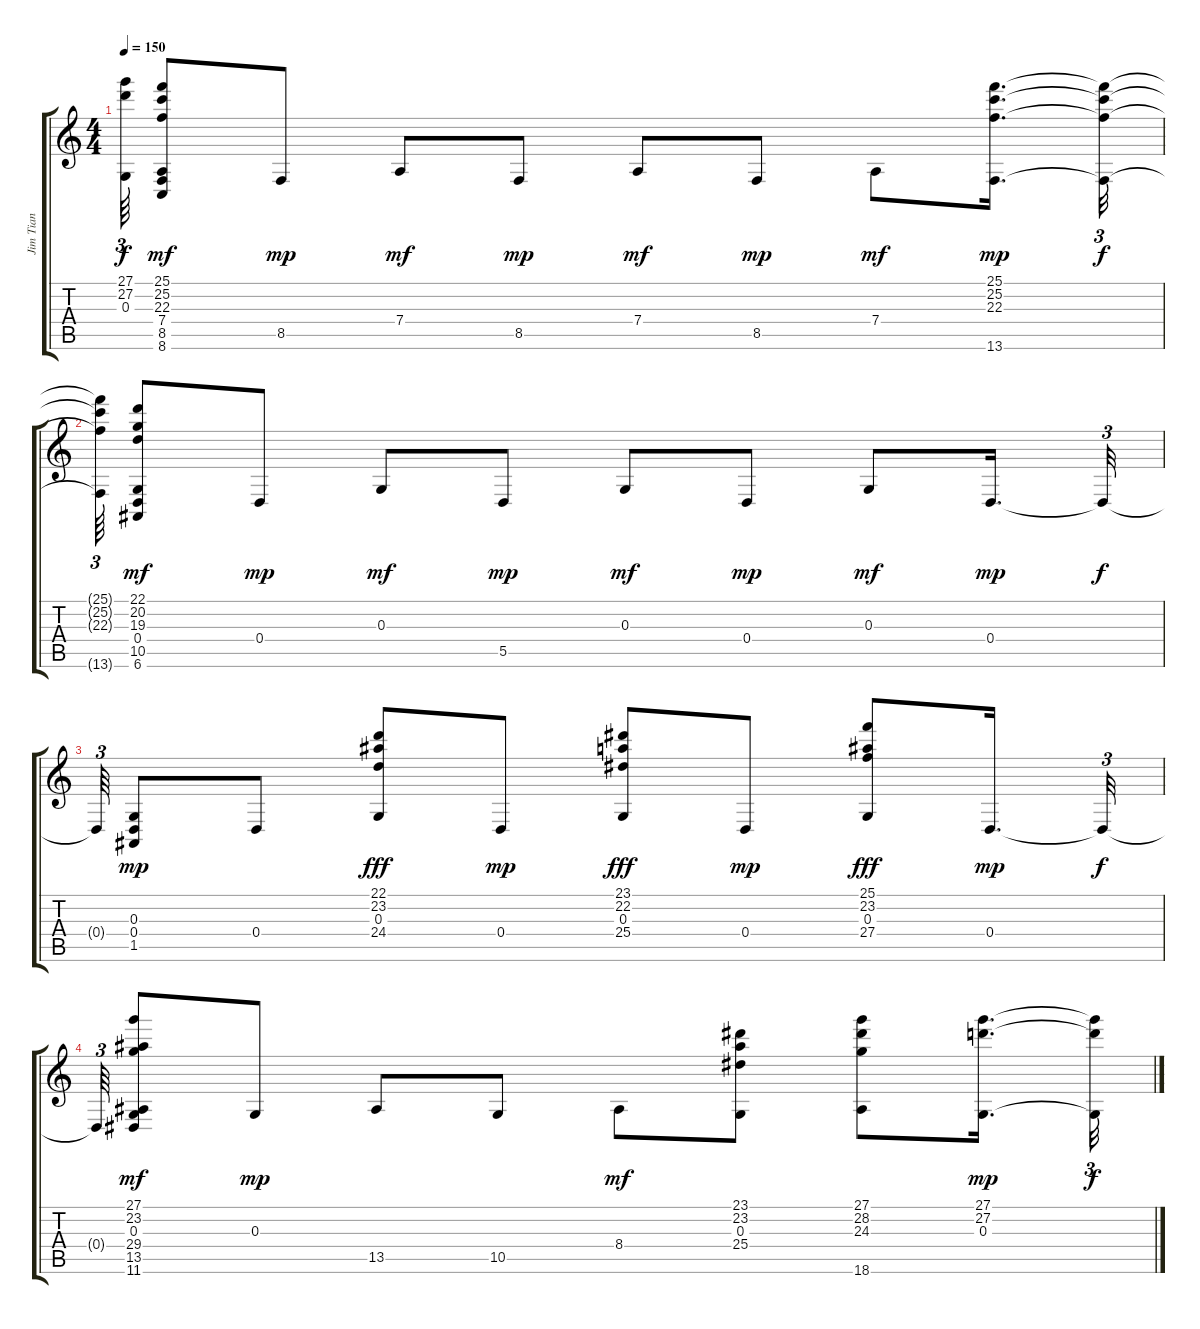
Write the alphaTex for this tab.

\track ("Jim Tian  " "Jim Tian  ") {instrument acousticgrandpiano}
\staff {score tabs}
\tuning (E4 B3 G3 D3 A2 E2) {hide}
\ts (4 4)
\tempo 150
\clef g2
\ks c
(27.1{t} 27.2{t} 0.3{t}).64{tu (3 2) dy f} (25.1 25.2 22.3 7.4 8.5 8.6).8{dy mf} 8.5.8{dy mp} 7.4.8{dy mf} 8.5.8{dy mp} 7.4.8{dy mf} 8.5.8{dy mp} 7.4.8{dy mf} (25.1 25.2 22.3 13.6).16{d dy mp} (25.1{t} 25.2{t} 22.3{t} 13.6{t}).32{tu (3 2) dy f} |
(25.1{t} 25.2{t} 22.3{t} 13.6{t}).64{tu (3 2)} (22.1 20.2 19.3 0.4 10.5 6.6).8{dy mf} 0.4.8{dy mp} 0.3.8{dy mf} 5.5.8{dy mp} 0.3.8{dy mf} 0.4.8{dy mp} 0.3.8{dy mf} 0.4.16{d dy mp} 0.4{t}.32{tu (3 2) dy f} |
0.4{t}.64{tu (3 2)} (0.3 0.4 1.5).8{dy mp} 0.4.8 (22.1 23.2 0.3 24.4).8{dy fff} 0.4.8{dy mp} (23.1 22.2 0.3 25.4).8{dy fff} 0.4.8{dy mp} (25.1 23.2 0.3 27.4).8{dy fff} 0.4.16{d dy mp} 0.4{t}.32{tu (3 2) dy f} |
0.4{t}.64{tu (3 2)} (27.1 23.2 0.3 29.4 13.5 11.6).8{dy mf volume 12} 0.3.8{dy mp} 13.5.8 10.5.8 8.4.8{dy mf} (23.1 23.2 0.3 25.4).8 (27.1 28.2 24.3 18.6).8 (27.1 27.2 0.3).16{d dy mp} (27.1{t} 27.2{t} 0.3{t}).32{tu (3 2) dy f}
